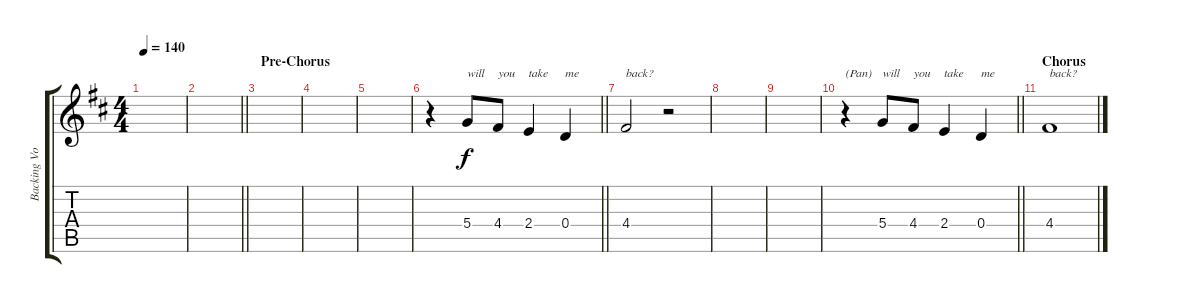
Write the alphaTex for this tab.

\track ("Backing Vocals" "Backing Vo") {instrument electricguitarjazz}
\staff {score tabs}
\tuning (E4 B3 G3 D3 A2 E2) {hide}
\ts (4 4)
\tempo 140
\clef g2
\ks d
|
\barLineRight lightlight
|
\section ("" "Pre-Chorus")
|
|
|
\barLineRight lightlight
r.4 5.4.8{txt "will"} 4.4.8{txt "you"} 2.4.4{txt "take"} 0.4.4{txt "me"} |
4.4.2{txt "back?"} r.2 |
|
|
\barLineRight lightlight
r.4{txt "(Pan)" balance 16} 5.4.8{txt "will"} 4.4.8{txt "you"} 2.4.4{txt "take"} 0.4.4{txt "me"} |
\section ("" "Chorus")
4.4.1{txt "back?"}
